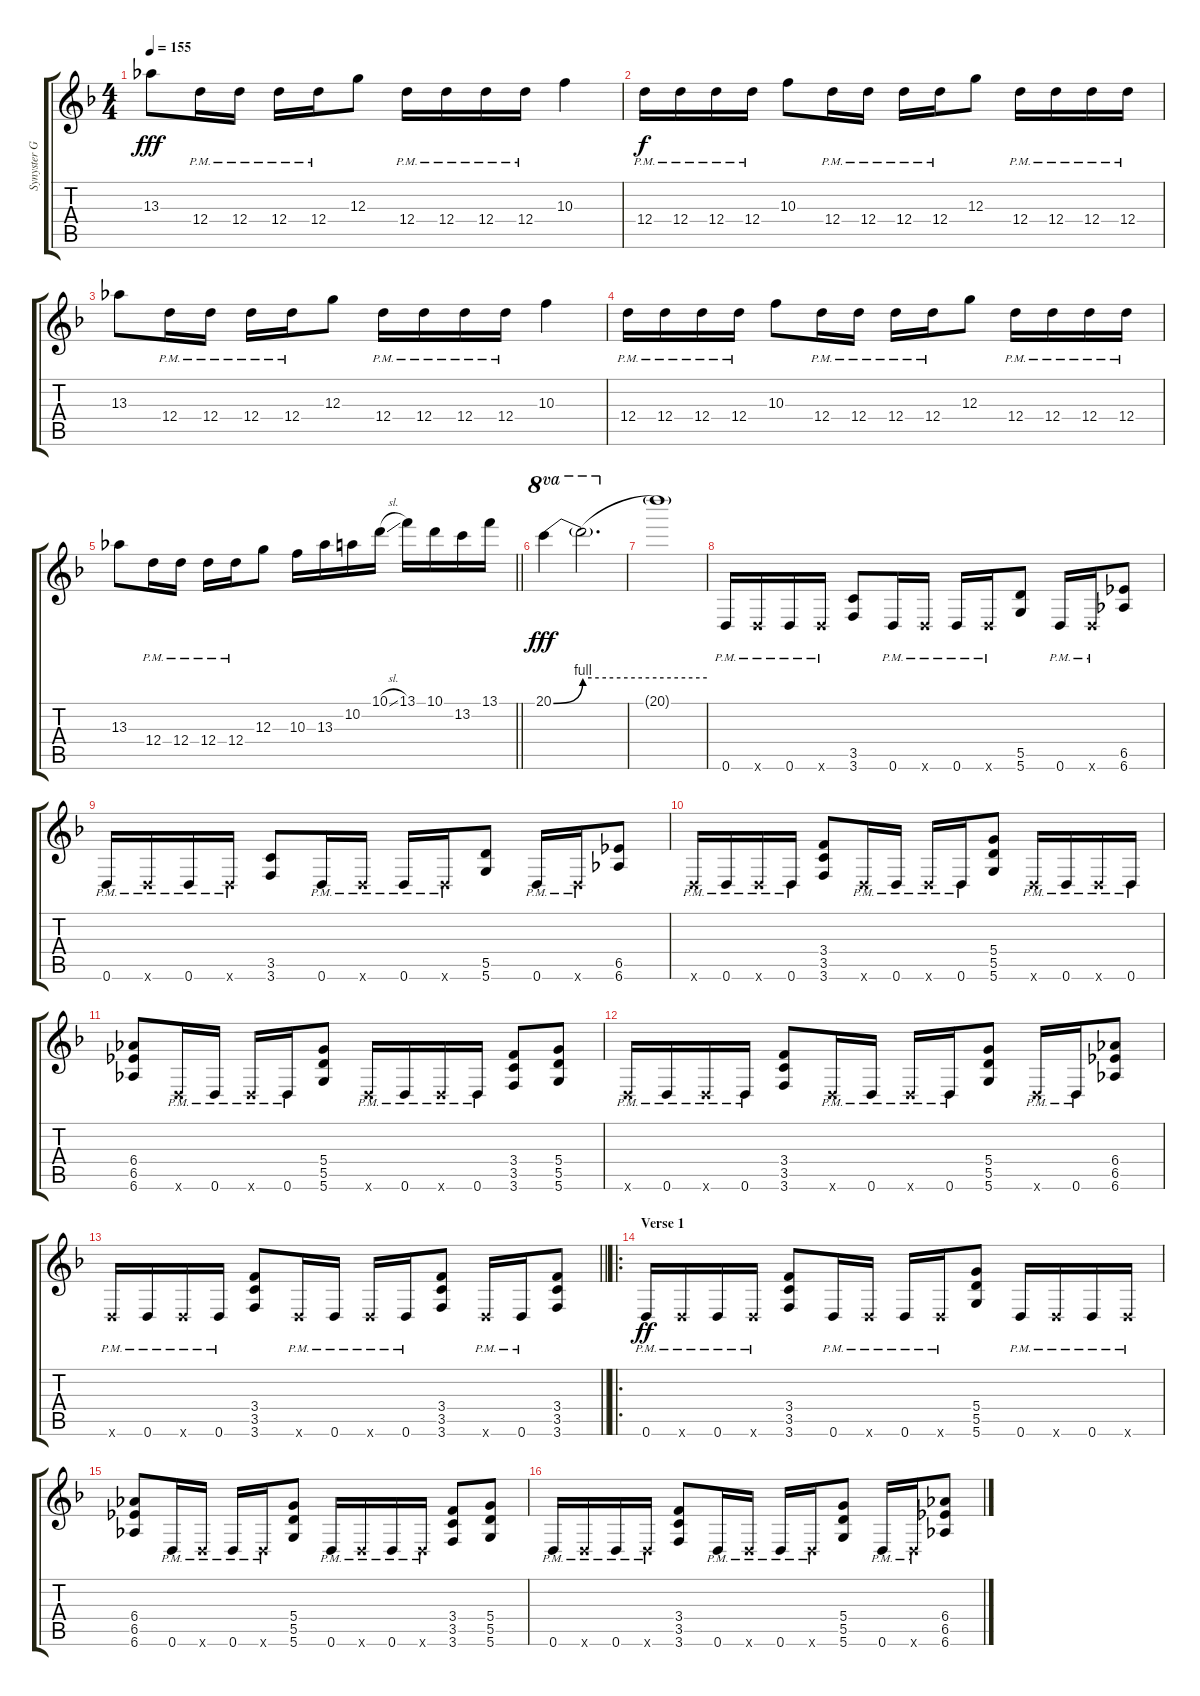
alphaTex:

\track ("Synyster Gates" "Synyster G") {instrument distortionguitar}
\staff {score tabs}
\tuning (E4 B3 G3 D3 A2 D2) {hide}
\ts (4 4)
\tempo 155
\clef g2
\ks f
13.3.8{dy fff} 12.4{pm}.16 12.4{pm}.16 12.4{pm}.16 12.4{pm}.16 12.3.8 12.4{pm}.16 12.4{pm}.16 12.4{pm}.16 12.4{pm}.16 10.3.4 |
12.4{pm}.16{dy f} 12.4{pm}.16 12.4{pm}.16 12.4{pm}.16 10.3.8 12.4{pm}.16 12.4{pm}.16 12.4{pm}.16 12.4{pm}.16 12.3.8 12.4{pm}.16 12.4{pm}.16 12.4{pm}.16 12.4{pm}.16 |
13.3.8 12.4{pm}.16 12.4{pm}.16 12.4{pm}.16 12.4{pm}.16 12.3.8 12.4{pm}.16 12.4{pm}.16 12.4{pm}.16 12.4{pm}.16 10.3.4 |
12.4{pm}.16 12.4{pm}.16 12.4{pm}.16 12.4{pm}.16 10.3.8 12.4{pm}.16 12.4{pm}.16 12.4{pm}.16 12.4{pm}.16 12.3.8 12.4{pm}.16 12.4{pm}.16 12.4{pm}.16 12.4{pm}.16 |
\barLineRight lightlight
13.3.8 12.4{pm}.16 12.4{pm}.16 12.4{pm}.16 12.4{pm}.16 12.3.8 10.3.16 13.3.16 10.2.16 10.1{sl}.16 13.1.16 10.1.16 13.2.16 13.1.16 |
20.1{be (bend 0 0 60 4)}.4{ot 8va dy fff} 20.1{be (hold 0 4 60 4) t}.2{d ot 8va} |
20.1{t}.1 |
0.6{pm}.16 0.6{pm x}.16 0.6{pm}.16 0.6{pm x}.16 (3.5 3.6).8 0.6{pm}.16 0.6{pm x}.16 0.6{pm}.16 0.6{pm x}.16 (5.5 5.6).8 0.6{pm}.16 0.6{pm x}.16 (6.5 6.6).8 |
0.6{pm}.16 0.6{pm x}.16 0.6{pm}.16 0.6{pm x}.16 (3.5 3.6).8 0.6{pm}.16 0.6{pm x}.16 0.6{pm}.16 0.6{pm x}.16 (5.5 5.6).8 0.6{pm}.16 0.6{pm x}.16 (6.5 6.6).8 |
0.6{pm x}.16 0.6{pm}.16 0.6{pm x}.16 0.6{pm}.16 (3.4 3.5 3.6).8 0.6{pm x}.16 0.6{pm}.16 0.6{pm x}.16 0.6{pm}.16 (5.4 5.5 5.6).8 0.6{pm x}.16 0.6{pm}.16 0.6{pm x}.16 0.6{pm}.16 |
(6.4 6.5 6.6).8 0.6{pm x}.16 0.6{pm}.16 0.6{pm x}.16 0.6{pm}.16 (5.4 5.5 5.6).8 0.6{pm x}.16 0.6{pm}.16 0.6{pm x}.16 0.6{pm}.16 (3.4 3.5 3.6).8 (5.4 5.5 5.6).8 |
0.6{pm x}.16 0.6{pm}.16 0.6{pm x}.16 0.6{pm}.16 (3.4 3.5 3.6).8 0.6{pm x}.16 0.6{pm}.16 0.6{pm x}.16 0.6{pm}.16 (5.4 5.5 5.6).8 0.6{pm x}.16 0.6{pm}.16 (6.4 6.5 6.6).8 |
\barLineRight lightlight
0.6{pm x}.16 0.6{pm}.16 0.6{pm x}.16 0.6{pm}.16 (3.4 3.5 3.6).8 0.6{pm x}.16 0.6{pm}.16 0.6{pm x}.16 0.6{pm}.16 (3.4 3.5 3.6).8 0.6{pm x}.16 0.6{pm}.16 (3.4 3.5 3.6).8 |
\ro
\section ("" "Verse 1")
0.6{pm}.16{dy ff} 0.6{pm x}.16 0.6{pm}.16 0.6{pm x}.16 (3.4 3.5 3.6).8 0.6{pm}.16 0.6{pm x}.16 0.6{pm}.16 0.6{pm x}.16 (5.4 5.5 5.6).8 0.6{pm}.16 0.6{pm x}.16 0.6{pm}.16 0.6{pm x}.16 |
(6.4 6.5 6.6).8 0.6{pm}.16 0.6{pm x}.16 0.6{pm}.16 0.6{pm x}.16 (5.4 5.5 5.6).8 0.6{pm}.16 0.6{pm x}.16 0.6{pm}.16 0.6{pm x}.16 (3.4 3.5 3.6).8 (5.4 5.5 5.6).8 |
0.6{pm}.16 0.6{pm x}.16 0.6{pm}.16 0.6{pm x}.16 (3.4 3.5 3.6).8 0.6{pm}.16 0.6{pm x}.16 0.6{pm}.16 0.6{pm x}.16 (5.4 5.5 5.6).8 0.6{pm}.16 0.6{pm x}.16 (6.4 6.5 6.6).8
